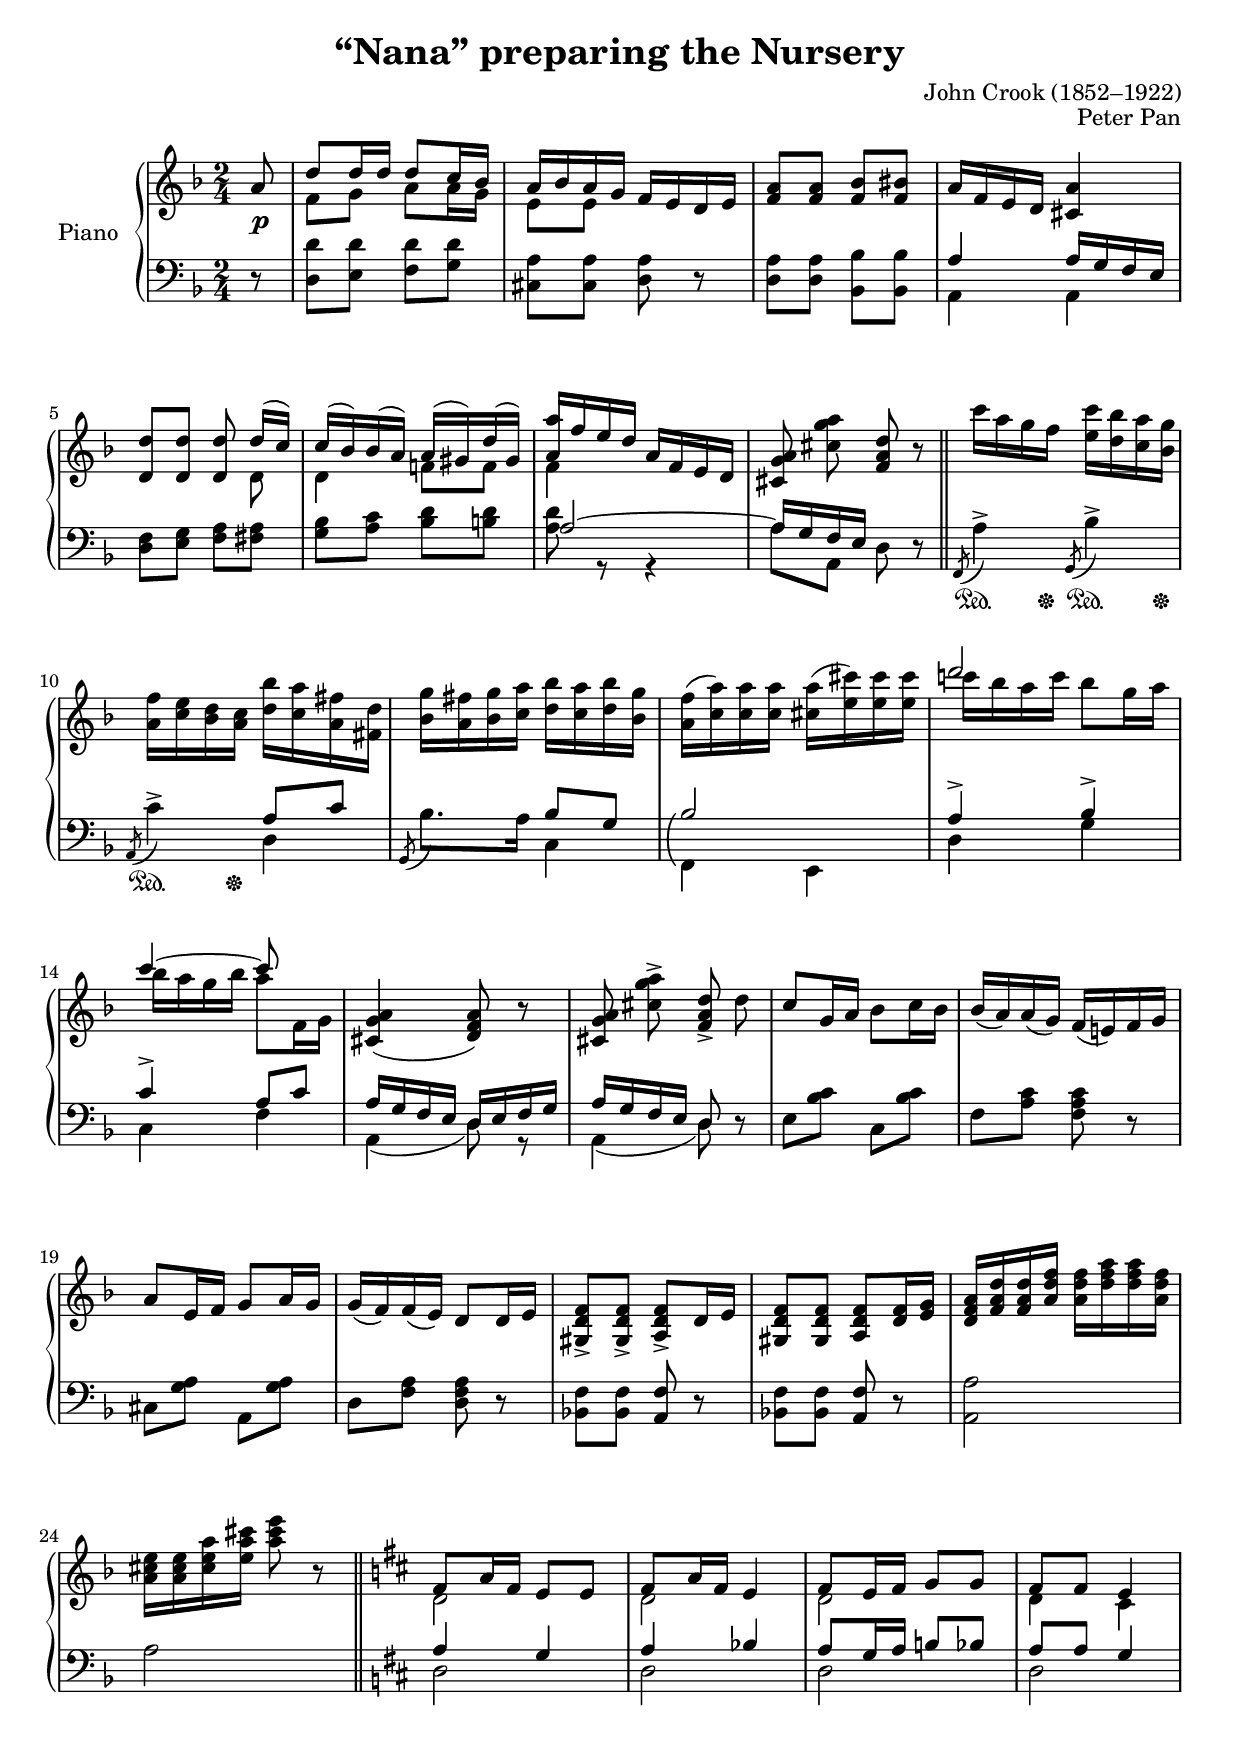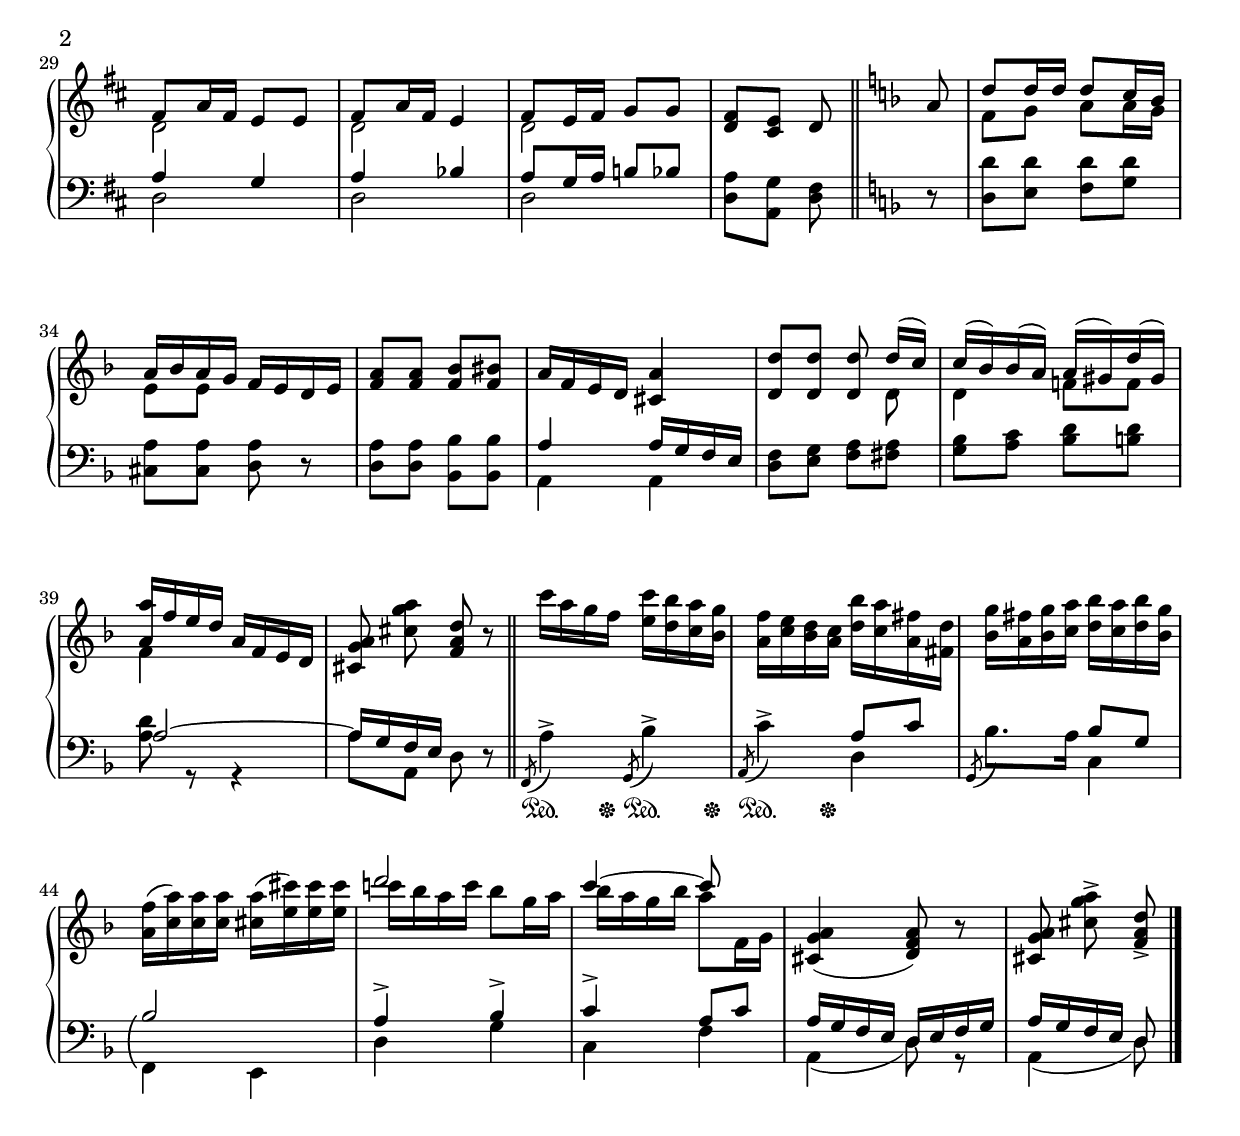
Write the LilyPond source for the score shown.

\version "2.19.52"
\language "english"
\include "Peter_Pan.ily"

\header {
  title = "“Nana” preparing the Nursery"
% style = "Incidental"
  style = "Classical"
}

global = {
  \time 2/4
}

dynamicsZeroToEight = {
	\tag #'first-time-only { <>\p }
	s8	|
	s2*8	|

  \bar "||"
}

pedalZeroToEight = \removeWithTag #'first-time-only \dynamicsZeroToEight

upperZeroToEight = \relative c'' {
  \key d \minor

							a8		|

  <<
    {
	d8		d16	d	d8		c16	bf	|%=
	a16	bf	a	g	%…
    }
    \\
    {
	f8		g		a		a16	g	|%=
	e8		e		%…
    }
  >>					f16	e	d	e	||
	<f a>8		q		<f bf>		<f bs>		|
	a16	f	e	d	<cs a'>4			|

	<d d'>8		q		q		%…
  <<
    {
							d'16(	c)	|%=
	c(	bf)	bf(	a)	a(	gs)	d'(	gs,)	|%=
	<a a'>	f'	e	d	%…
    } \\ {
							d,8		|%=
	d4				f!8		f		|%=
	\crossStaff{f8} s8		%…
    }
  >>
					a16	f	e	d	|||
  \autoBeamOff
	<cs g' a>8	<cs' g' a>	<f, a d>	r		|
  \autoBeamOn
}

lowerZeroToEight = \relative c {
  \key d \minor
							r8		|

	<d d'>		<e d'>		<f d'>		<g d'>		|
	<cs, a'>	q		<d a'>		r		|

	<d a'>		q		<bf bf'>	q		|
  <<
    {
	a'4				a16	g	f	e	|%=
    }
    \\
    {
	a,4				a				|%=
    }
  >>									|

	<d f>8		<e g>		<f a>		<fs a>		|
	<g bf>		<a c>		<bf d>		<b d>		|
  <<
    {
	a2~								|%=
	a16	g	f	e	%…
    }
    \\
    {
	<a d>8		r8		r4				|%=
	a8		a,		%…
    }
  >>
					d8		r8		||
}

dynamicsNineToSixteen = {
	\grace s8
	s2*4	|

	s2*3	|
	s8*3			%…
}

pedalNineToSixteen = {
	\grace s8
  \repeat unfold 3 {
	s16\sustainOn	s8	s16\sustainOff	%…
  }
						s4		||
	s2*2	|

	s2*3	|
	s8*3			%…
}

upperNineToSixteen = \relative c''' {
	\grace s8
	c16	a	g	f	<e c'>	<d bf'>	<c a'>	<bf g'>	|
	<a f'>	<c e>	<bf d>	<a c>	<d bf'>	<c a'>	<a fs'>	<fs d'>	|
	<bf g'>	<a fs'>	<bf g'>	<c a'>	<d bf'>	<c a'>	<d bf'>	<bf g'>	|
	<a f'>(	<c a'>) q	q	<cs a'>(<e cs'>)q	q	|

  <<
    {
	d'2								|%=
	c4~				c8		%…
    }
    \\
    {
	c!16	bf	a	c	bf8		g16	a	|%=
	bf16	a	g	bf	a8		f,16	g	|%=
    }
  >>									||
	<cs, g' a>4(			<d f a>8)	r		|
  \autoBeamOff
	<cs g' a>8	<cs' g' a>->	<f, a d>->	%…
  \autoBeamOn
}

lowerNineToSixteen = \relative c {
	\acciaccatura f,8 a'4->		\acciaccatura g,8 bf'4->	|
	\acciaccatura a,8 c'4->		%…
  <<
    {
					a8		c		%
    }
    \\
    {
					d,4				%
    }
  >>								|
	\acciaccatura g,8 bf'8. a16	%…
  <<
    {
					bf8		g		|%=
    } \\ {
					c,4				|%=
    }
  >>								|
  \once \override PianoStaff.Arpeggio.stencil = #ly:arpeggio::brew-chord-slur
  \once \override PianoStaff.Arpeggio.X-extent = #ly:grob::stencil-width
  % \arpeggioParenthesis
  <<
    {
	bf'2\arpeggio							|%=
    }
    \\
    {
	f,4\arpeggio			e				|%=
    }
  >>								|
  % \arpeggioNormal

  <<
    {
	a'4->				bf->				|
	c->				a8		c		|
	a16	g	f	e	d	e	f	g	|
	a	g	f	e	d8		%…
    } \\ {
	d4				g				|
	c,				f				|
	a,(				d8)		r		|
	a4(				d8)		%…
    }
  >>
}

dynamicsSixteenToTwentyFour = {
	s8	|
	s2*8	|
}

pedalSixteenToTwentyFour = \dynamicsSixteenToTwentyFour

upperSixteenToTwentyFour = \relative c'' {
							d8		|

	c		g16	a	bf8		c16	bf	|
	bf(	a)	a(	g)	f(	e!)	f	g	|
	a8		e16	f	g8		a16	g	|
	g(	f)	f(	e)	d8		d16	e	|

	<gs, d' f>8->	q->		<a d f>->	d16	e	|
	<gs, d' f>8	q		<a d f>		<d f>16	<e g>	|
	<d f a>	<f a d> q	<a d f> q	<d f a> q	<a d f>	|
	<a cs e>q	<cs e a><e a cs><a cs e>8	r	|
}

lowerSixteenToTwentyFour = \relative c {
							r8		|

	e		<bf' c>		c,		q		|
	f		<a c>		<f a c>		r		|
	cs		<g' a>		a,		q		|
	d		<f a>		<d f a>		r		|

	<bf! f'>	q		<a f'>		r		|
	<bf! f'>	q		<a f'>		r		|
	<a a'>2								|
	a'								|
}

dynamicsNineToTwentyFour = {
  \dynamicsNineToSixteen
  \dynamicsSixteenToTwentyFour

  \bar "||"
}

pedalNineToTwentyFour = {
  \pedalNineToSixteen
  \pedalSixteenToTwentyFour
}

upperNineToTwentyFour = {
  \upperNineToSixteen
  \upperSixteenToTwentyFour
}

lowerNineToTwentyFour = {
  \lowerNineToSixteen
  \lowerSixteenToTwentyFour
}

dynamicsTwentyFiveToThirtyTwo = {
	s2*7	|
	s8*3			%…

  \bar "||"
}

pedalTwentyFiveToThirtyTwo = \dynamicsTwentyFiveToThirtyTwo

upperTwentyFiveToThirtyTwo = \relative c'' {
  \key d \major
  <<
    {
	fs,8		a16	fs	e8		e		|
	fs		a16	fs	e4				|
	fs8		e16	fs	g8		g		|
	fs		fs		e4				|

	fs8		a16	fs	e8		e		|
	fs		a16	fs	e4				|
	fs8		e16	fs	g8		g		|
    }
    \\
    {
	d2								|
	d								|
	d								|
	d4				cs				|

	d2								|
	d								|
	d								|
    }
  >>
	<d fs>8		<cs e>		d		%…
}

lowerTwentyFiveToThirtyTwo = \relative c {
  \key d \major
  <<
    {
	a'4				g				|
	a				bf				|
	a8		g16	a	b!8		bf		|
	a		a		g4				|

	a4				g				|
	a				bf				|
	a8		g16	a	b!8		bf		|
    }
    \\
    {
	d,2								|
	d								|
	d								|
	d								|

	d								|
	d								|
	d								|
    }
  >>
	<d a'>8		<a g'>		<d fs>		%…
}

dynamics = {
  \dynamicsZeroToEight

  \dynamicsNineToTwentyFour

  \dynamicsTwentyFiveToThirtyTwo

  \removeWithTag #'first-time-only \dynamicsZeroToEight

  \dynamicsNineToSixteen

  \bar "|."
}

pedal = {
  \pedalZeroToEight

  \pedalNineToTwentyFour

  \pedalTwentyFiveToThirtyTwo

  \pedalZeroToEight

  \pedalNineToSixteen
}

upper = {
  \clef treble
  \global

  \partial 8
  \upperZeroToEight

  \upperNineToTwentyFour

  \upperTwentyFiveToThirtyTwo

  \upperZeroToEight

  \upperNineToSixteen
}

lower = {
  \clef bass
  \global

  \partial 8
  \lowerZeroToEight

  \lowerNineToTwentyFour

  \lowerTwentyFiveToThirtyTwo

  \lowerZeroToEight

  \lowerNineToSixteen
}

\score {
  \new PianoStaff
  \with {
    instrumentName = #"Piano"
    connectArpeggios = ##t
  }
  <<
    \new Staff = "upper" \upper
    \new Dynamics = "dynamics" \dynamics
    \new Staff = "lower" \lower
    \new Dynamics = "pedal" \pedal
  >>
  \layout {}
}

\score {
  \new PianoStaff
  \with {
    midiInstrument = #"acoustic grand"
  }
  <<
    \new Staff = "upper" <<
      \upper
      \dynamics
      \pedal
    >>
    \new Staff = "lower" <<
      \lower
      \dynamics
      \pedal
    >>
  >>
  \midi {}
}
